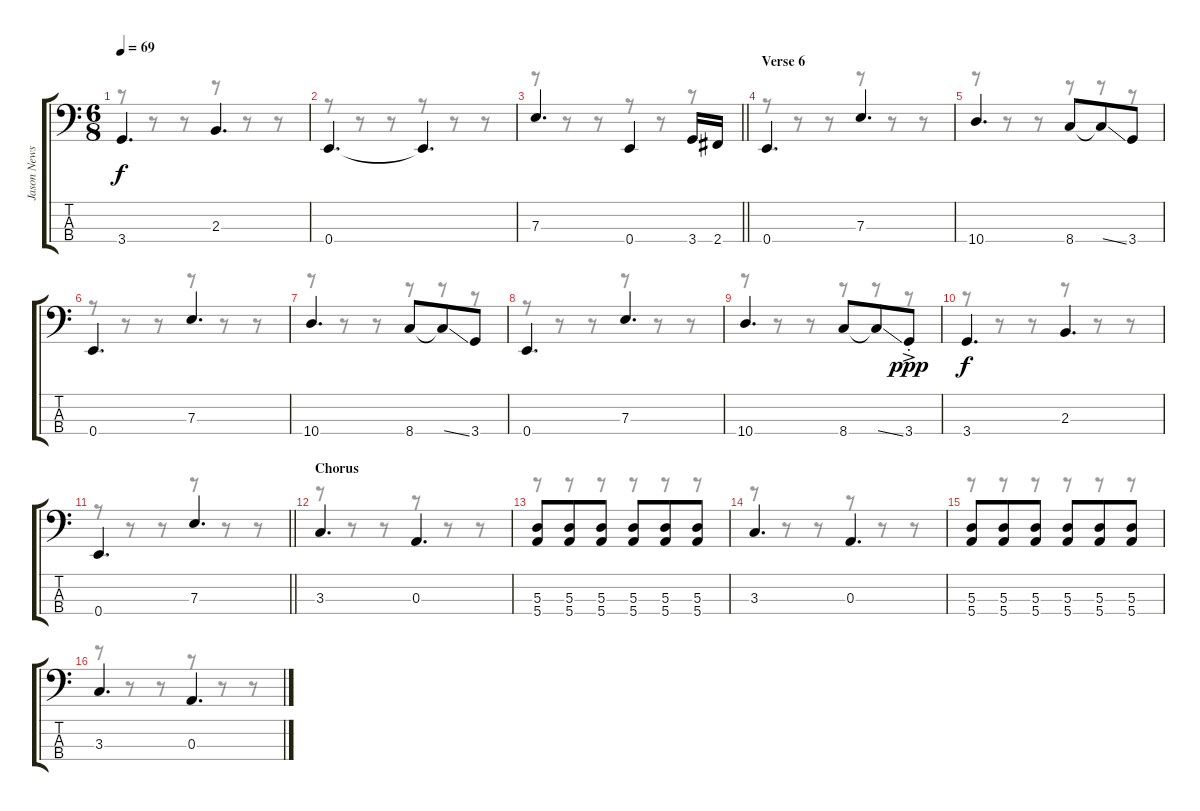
\track ("Jason Newsted (Bass)" "Jason News") {instrument electricbassfinger}
\staff {score tabs}
\tuning (G2 D2 A1 E1) {hide}
\voice
\ts (6 8)
\tempo 69
\clef f4
\ks c
3.4.4{d dy f} 2.3.4{d} |
0.4.4{d} 0.4{t}.4{d} |
\barLineRight lightlight
7.3.4{d} 0.4.4 3.4.16 2.4.16 |
\section ("" "Verse 6")
0.4.4{d} 7.3.4{d} |
10.4.4{d} 8.4.8 8.4{ss t}.8 3.4.8 |
0.4.4{d} 7.3.4{d} |
10.4.4{d} 8.4.8 8.4{ss t}.8 3.4.8 |
0.4.4{d} 7.3.4{d} |
10.4.4{d} 8.4.8 8.4{ss t}.8 3.4{ac st}.8{dy ppp} |
3.4.4{d dy f} 2.3.4{d} |
\barLineRight lightlight
0.4.4{d} 7.3.4{d} |
\section ("" "Chorus")
3.3.4{d} 0.3.4{d} |
(5.3 5.4).8 (5.3 5.4).8 (5.3 5.4).8 (5.3 5.4).8 (5.3 5.4).8 (5.3 5.4).8 |
3.3.4{d} 0.3.4{d} |
(5.3 5.4).8 (5.3 5.4).8 (5.3 5.4).8 (5.3 5.4).8 (5.3 5.4).8 (5.3 5.4).8 |
3.3.4{d} 0.3.4{d}
\voice
\clef f4
\ottava regular
\simile none
\ks c
r.8{dy f} r.8 r.8 r.8 r.8 r.8 |
r.8 r.8 r.8 r.8 r.8 r.8 |
\barLineRight lightlight
r.8 r.8 r.8 r.8 r.8 r.8 |
r.8 r.8 r.8 r.8 r.8 r.8 |
r.8 r.8 r.8 r.8 r.8 r.8 |
r.8 r.8 r.8 r.8 r.8 r.8 |
r.8 r.8 r.8 r.8 r.8 r.8 |
r.8 r.8 r.8 r.8 r.8 r.8 |
r.8 r.8 r.8 r.8 r.8 r.8 |
r.8 r.8 r.8 r.8 r.8 r.8 |
\barLineRight lightlight
r.8 r.8 r.8 r.8 r.8 r.8 |
r.8 r.8 r.8 r.8 r.8 r.8 |
r.8 r.8 r.8 r.8 r.8 r.8 |
r.8 r.8 r.8 r.8 r.8 r.8 |
r.8 r.8 r.8 r.8 r.8 r.8 |
r.8 r.8 r.8 r.8 r.8 r.8
